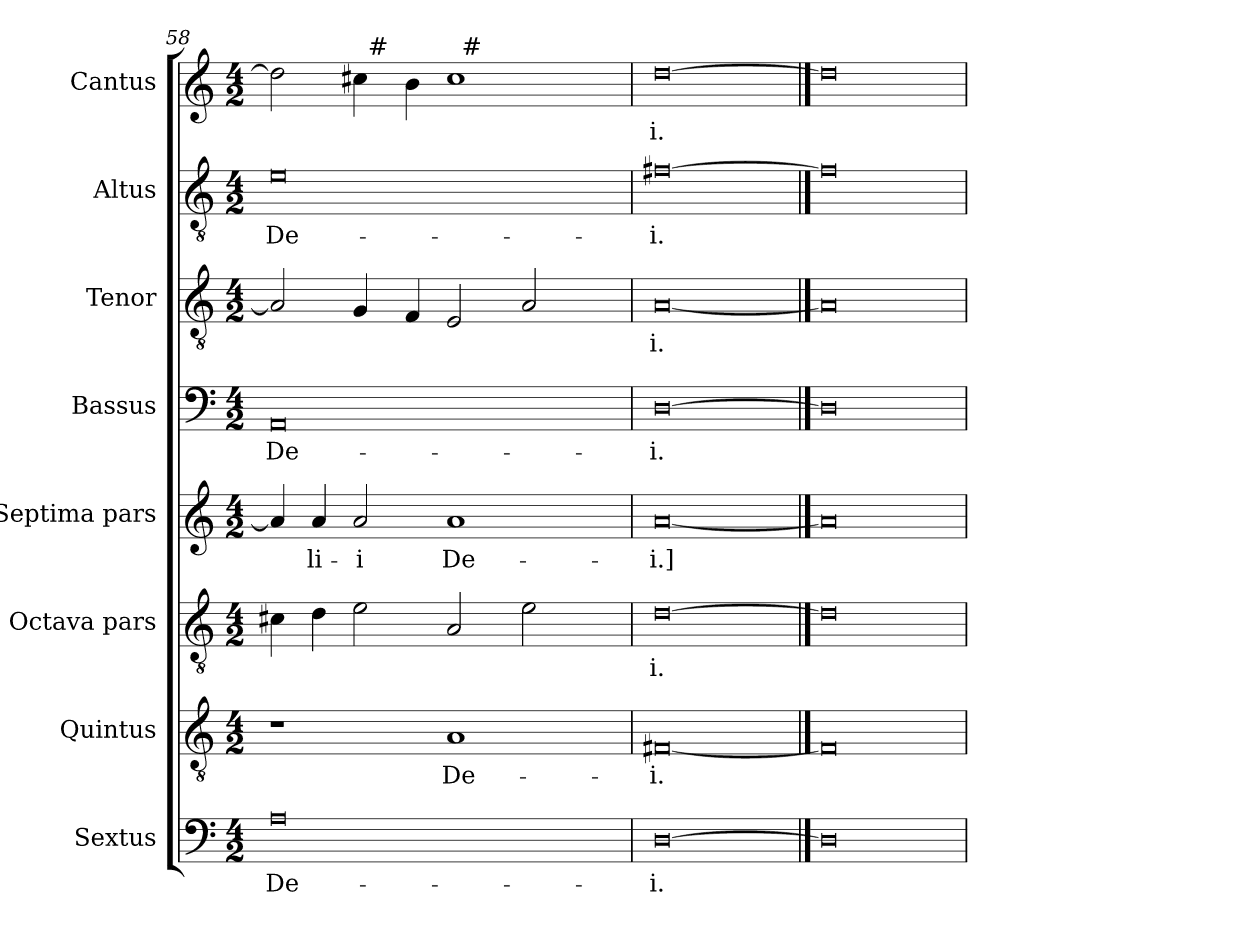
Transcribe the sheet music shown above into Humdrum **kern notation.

**kern	**text	**kern	**text	**kern	**text	**kern	**text	**kern	**text	**kern	**text	**kern	**text	**kern	**text
*part8	*part8	*part7	*part7	*part6	*part6	*part5	*part5	*part4	*part4	*part3	*part3	*part2	*part2	*part1	*part1
*staff8	*staff8	*staff7	*staff7	*staff6	*staff6	*staff5	*staff5	*staff4	*staff4	*staff3	*staff3	*staff2	*staff2	*staff1	*staff1
*I"Sextus	*	*I"Quintus	*	*I"Octava pars	*	*I"Septima pars	*	*I"Bassus	*	*I"Tenor	*	*I"Altus	*	*I"Cantus	*
*	*	*I'Q.	*	*	*	*	*	*I'B.	*	*I'T.	*	*I'A.	*	*I'C.	*
*clefF4	*	*clefGv2	*	*clefGv2	*	*clefG2	*	*clefF4	*	*clefGv2	*	*clefGv2	*	*clefG2	*
*	*	*ITrd7c12	*	*ITrd7c12	*	*	*	*	*	*ITrd7c12	*	*ITrd7c12	*	*	*
*k[]	*	*k[]	*	*k[]	*	*k[]	*	*k[]	*	*k[]	*	*k[]	*	*k[]	*
*C:	*	*C:	*	*C:	*	*C:	*	*C:	*	*C:	*	*C:	*	*C:	*
*M4/2	*	*M4/2	*	*M4/2	*	*M4/2	*	*M4/2	*	*M4/2	*	*M4/2	*	*M4/2	*
=58	=58	=58	=58	=58	=58	=58	=58	=58	=58	=58	=58	=58	=58	=58	=58
!	!LO:LY:b:color=#000000	!	!	!	!	!	!	!	!	!	!	!	!	!	!
!	!	!	!	!	!	!	!	!	!LO:LY:b:color=#000000	!	!	!	!	!	!
!	!	!	!	!	!	!	!	!	!	!	!	!	!	!LO:TX:t=rit.	!
!	!	!	!	!	!	!	!	!	!	!	!	!	!LO:LY:b:color=#000000	!	!
*	*	*	*	*	*	*	*	*	*	*	*	*	*	*^	*
*	*	*	*	*	*	*	*	*	*	*	*	*	*	*	*^	*
0Ai	De-	1r	.	4C#Xi\	.	4ai/]	.	0AAi	De-	2AAi/]	.	0Ei	De-	2ddi\]	2ryy	1ryy	.
!	!	!	!	!	!	!	!LO:LY:b:color=#000000	!	!	!	!	!	!	!	!	!	!
.	.	.	.	4Di\	.	4ai/	-li-	.	.	.	.	.	.	.	.	.	.
!	!	!	!	!	!	!	!LO:LY:b:color=#000000	!	!	!	!	!	!	!	!	!	!
.	.	.	.	2Ei\	.	2ai/	-i	.	.	4GGi/	.	.	.	4cc#i\	32ryy	.	.
.	.	.	.	.	.	.	.	.	.	.	.	.	.	.	256ryy	.	.
!	!	!	!	!	!	!	!	!	!	!	!	!	!	!	!LO:TX:a:t=#	!	!
.	.	.	.	.	.	.	.	.	.	.	.	.	.	.	1ryy	.	.
.	.	.	.	.	.	.	.	.	.	4FFi/	.	.	.	4bi\	.	.	.
!	!	!	!LO:LY:b:color=#000000	!	!	!	!	!	!	!	!	!	!	!	!	!	!
!	!	!	!	!	!	!	!LO:LY:b:color=#000000	!	!	!	!	!	!	!	!	!	!
.	.	1AAi	De-	2AAi/	.	1ai	De-	.	.	2EEi/	.	.	.	1cc#i	.	32ryy	.
.	.	.	.	.	.	.	.	.	.	.	.	.	.	.	.	256ryy	.
!	!	!	!	!	!	!	!	!	!	!	!	!	!	!	!	!LO:TX:a:t=#	!
.	.	.	.	.	.	.	.	.	.	.	.	.	.	.	.	2ryy	.
.	.	.	.	2Ei\	.	.	.	.	.	2AAi/	.	.	.	.	.	.	.
.	.	.	.	.	.	.	.	.	.	.	.	.	.	.	4ryy	4ryy	.
.	.	.	.	.	.	.	.	.	.	.	.	.	.	.	8ryy	8ryy	.
.	.	.	.	.	.	.	.	.	.	.	.	.	.	.	16ryy	16ryy	.
.	.	.	.	.	.	.	.	.	.	.	.	.	.	.	64..ryy	64..ryy	.
*	*	*	*	*	*	*	*	*	*	*	*	*	*	*v	*v	*v	*
=59	=59	=59	=59	=59	=59	=59	=59	=59	=59	=59	=59	=59	=59	=59	=59
*	*	*	*	*	*	*	*	*	*	*	*	*	*	*^	*
*	*	*	*	*	*	*	*	*	*	*	*	*	*	*	*^	*
!	!LO:LY:b:color=#000000	!	!	!	!	!	!	!	!	!	!	!	!	!	!	!	!
*	*	*	*	*	*	*	*	*	*	*	*	*	*	*v	*v	*v	*
*	*	*	*	*	*	*	*	*	*	*	*	*	*	*^	*
*	*	*	*	*	*	*	*	*	*	*	*	*	*	*	*^	*
!	!	!	!LO:LY:b:color=#000000	!	!	!	!	!	!	!	!	!	!	!	!	!	!
*	*	*	*	*	*	*	*	*	*	*	*	*	*	*v	*v	*v	*
*	*	*	*	*	*	*	*	*	*	*	*	*	*	*^	*
*	*	*	*	*	*	*	*	*	*	*	*	*	*	*	*^	*
!	!	!	!	!	!LO:LY:b:color=#000000	!	!	!	!	!	!	!	!	!	!	!	!
*	*	*	*	*	*	*	*	*	*	*	*	*	*	*v	*v	*v	*
*	*	*	*	*	*	*	*	*	*	*	*	*	*	*^	*
*	*	*	*	*	*	*	*	*	*	*	*	*	*	*	*^	*
!	!	!	!	!	!	!	!LO:LY:b:color=#000000	!	!	!	!	!	!	!	!	!	!
*	*	*	*	*	*	*	*	*	*	*	*	*	*	*v	*v	*v	*
*	*	*	*	*	*	*	*	*	*	*	*	*	*	*^	*
*	*	*	*	*	*	*	*	*	*	*	*	*	*	*	*^	*
!	!	!	!	!	!	!	!	!	!LO:LY:b:color=#000000	!	!	!	!	!	!	!	!
*	*	*	*	*	*	*	*	*	*	*	*	*	*	*v	*v	*v	*
*	*	*	*	*	*	*	*	*	*	*	*	*	*	*^	*
*	*	*	*	*	*	*	*	*	*	*	*	*	*	*	*^	*
!	!	!	!	!	!	!	!	!	!	!	!LO:LY:b:color=#000000	!	!	!	!	!	!
*	*	*	*	*	*	*	*	*	*	*	*	*	*	*v	*v	*v	*
*	*	*	*	*	*	*	*	*	*	*	*	*	*	*^	*
*	*	*	*	*	*	*	*	*	*	*	*	*	*	*	*^	*
!	!	!	!	!	!	!	!	!	!	!	!	!	!LO:LY:b:color=#000000	!	!	!	!
*	*	*	*	*	*	*	*	*	*	*	*	*	*	*v	*v	*v	*
*	*	*	*	*	*	*	*	*	*	*	*	*	*	*^	*
*	*	*	*	*	*	*	*	*	*	*	*	*	*	*	*^	*
!	!	!	!	!	!	!	!	!	!	!	!	!	!	!	!	!	!LO:LY:b:color=#000000
*	*	*	*	*	*	*	*	*	*	*	*	*	*	*v	*v	*v	*
[0Di	-i.	[0FF#Xi	-i.	[0Di	-i.	[0ai	-i.]	[0Di	-i.	[0AAi	-i.	[0F#Xi	-i.	[0ddi	-i.
==60	==60	==60	==60	==60	==60	==60	==60	==60	==60	==60	==60	==60	==60	==60	==60
0Di]	.	0FF#i]	.	0Di]	.	0ai]	.	0Di]	.	0AAi]	.	0F#i]	.	0ddi]	.
=	=	=	=	=	=	=	=	=	=	=	=	=	=	=	=
*-	*-	*-	*-	*-	*-	*-	*-	*-	*-	*-	*-	*-	*-	*-	*-
